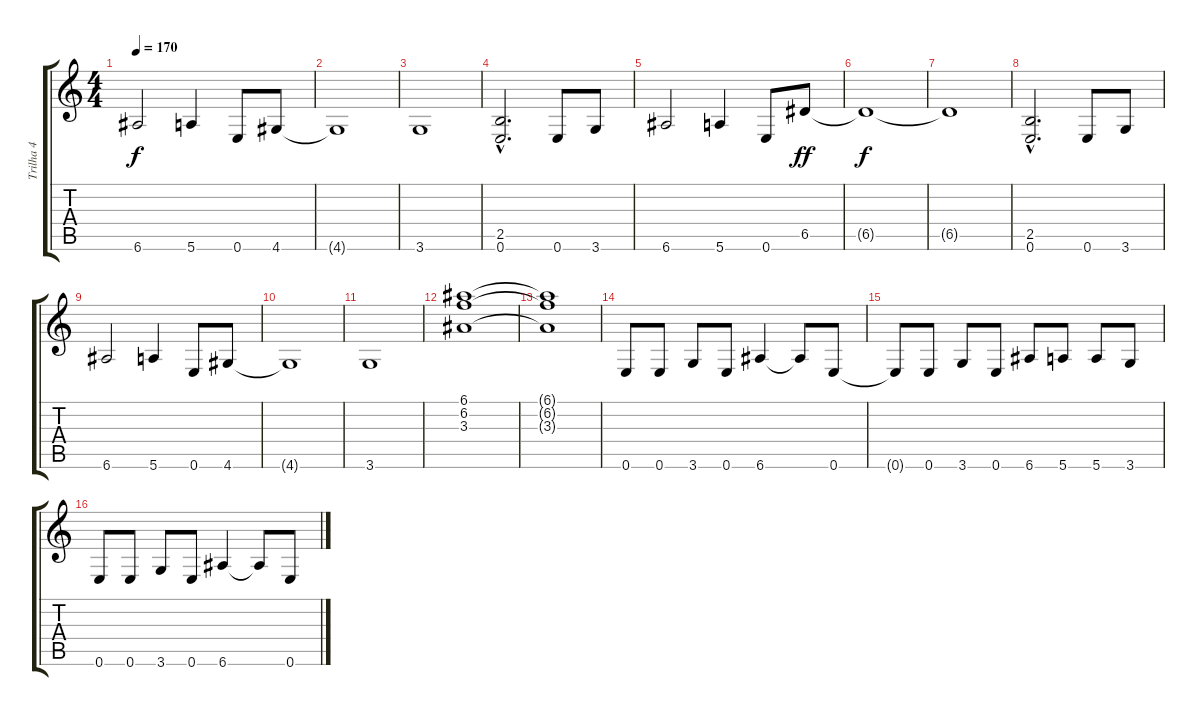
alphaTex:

\track ("Trilha 4" "Trilha 4") {instrument distortionguitar}
\staff {score tabs}
\tuning (E4 B3 G3 D3 A2 E2) {hide}
\ts (4 4)
\tempo 170
\clef g2
\ks c
6.6.2{dy f} 5.6.4 0.6.8 4.6.8 |
4.6{t}.1 |
3.6.1 |
(2.5{hac} 0.6{hac}).2{d} 0.6.8 3.6.8 |
6.6.2 5.6.4 0.6.8 6.5.8{dy ff} |
6.5{t}.1{dy f} |
6.5{t}.1 |
(2.5{hac} 0.6{hac}).2{d} 0.6.8 3.6.8 |
6.6.2 5.6.4 0.6.8 4.6.8 |
4.6{t}.1 |
3.6.1 |
(6.1 6.2 3.3).1 |
(6.1{t} 6.2{t} 3.3{t}).1 |
0.6.8 0.6.8 3.6.8 0.6.8 6.6.4 6.6{t}.8 0.6.8 |
0.6{t}.8 0.6.8 3.6.8 0.6.8 6.6.8 5.6.8 5.6.8 3.6.8 |
0.6.8 0.6.8 3.6.8 0.6.8 6.6.4 6.6{t}.8 0.6.8
